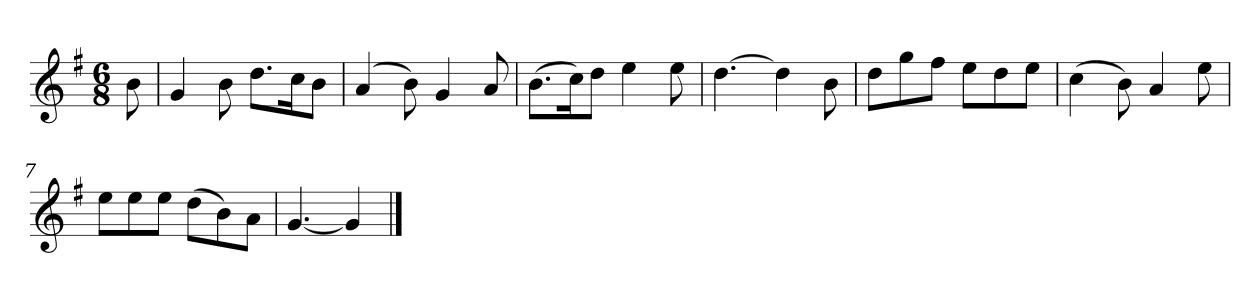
**kern
*part1
*staff1
*k[f#]
*M6/8
*MM120
=
8b
=1
4g
8b
8.ddL
16ccK
8bJ
=2
(4a
8b)
4g
8a
=3
(8.bL
16ccK)
8ddJ
4ee
8ee
=4
[4.dd
4dd]
8b
=5
8ddL
8gg
8ff#J
8eeL
8dd
8eeJ
=6
(4cc
8b)
4a
8ee
=7
8eeL
8ee
8eeJ
(8ddL
8b)
8aJ
=8
[4.g
4g]
==
*-
